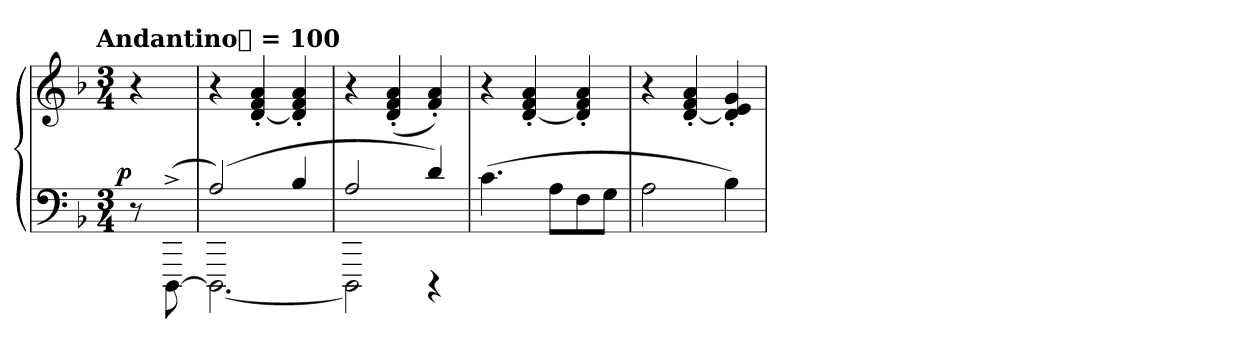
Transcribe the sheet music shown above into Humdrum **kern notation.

**kern	**kern	**dynam
*part1	*part1	*part1
*staff2	*staff1	*staff1/2
*clefF4	*clefG2	*
*k[b-]	*k[b-]	*
!!LO:TX:omd:t=Andantino𝅘𝅥 = 100
*M3/4	*M3/4	*
*MM100	*MM94	*
=	=	=
!	!	!LO:DY:a=2:rj
*^	*	*
8r	40.ryy	4r	p
!	!	!	!LO:DY:a=2
.	5ryy	.	dolce
(>[8DDD^\	.	.	.
.	80ryy	.	.
=1	=1	=1	=1
(>2A/)	2.DDD\_	4r	.
.	.	[4d'/ 4f'/ 4a'/	.
!	!	!	!LO:DY:a=2
4B-/	.	4d]'/ 4f'/ 4a'/	espress.
=2	=2	=2	=2
2DDD\]	2A/	4r	.
.	.	(<4d'/ 4f'/ 4a'/	.
4rDDD	4d/)	4f'/ 4a'/)	.
*v	*v	*	*
=3	=3	=3
(>4.c\	4r	.
.	[4d'/ 4f'/ 4a'/	.
8A\L	.	.
8F\	4d]'/ 4f'/ 4a'/	.
8G\J	.	.
=4	=4	=4
2A\	4r	.
.	[4d'/ 4f'/ 4a'/	.
4B-\)	4d]'/ 4e'/ 4g'/	.
=	=	=
*-	*-	*-
